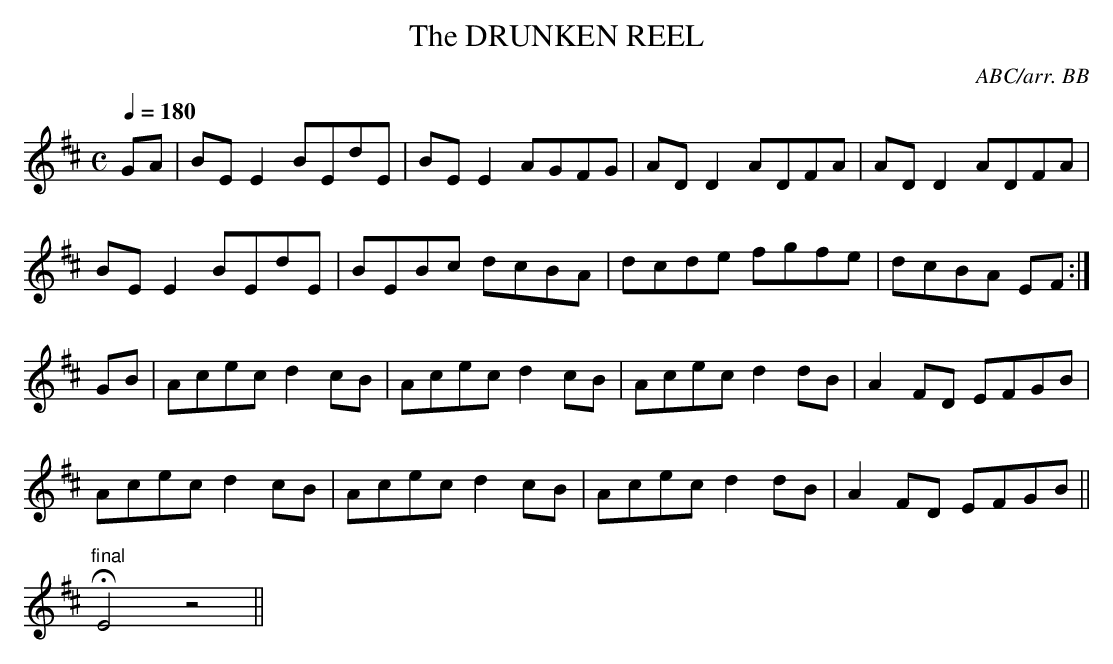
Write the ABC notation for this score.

X:1
T:DRUNKEN REEL, The
C:ABC/arr. BB
Q:1/4=180
L:1/8
M:C
K:Edor
GA|BEE2 BEdE|BEE2 AGFG|ADD2 ADFA|ADD2 ADFA|
BEE2 BEdE|BEBc dcBA|dcde fgfe|dcBA EF:|
GB|Acec d2cB|Acec d2cB|Acec d2dB|A2FD EFGB|
Acec d2cB|Acec d2cB|Acec d2dB|A2FD EFGB||
"final"HE4z4||
